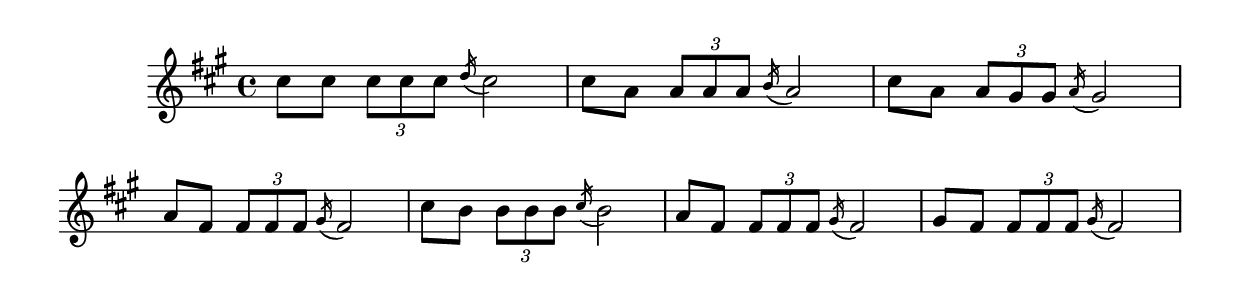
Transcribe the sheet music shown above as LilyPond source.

\version "2.8.6" 
\include "english.ly"


melody = \relative cs''
 { 
  \clef treble 
  \key a \major 
  \time 4/4
% \set Staff.midiInstrument = "recorder" 
% \set Staff.midiInstrument = "taiko drum" 

  cs8 cs \times 2/3 {cs cs cs} \acciaccatura d16 cs2 |
  cs8 a \times 2/3 {a a a} \acciaccatura b16 a2 |
  cs8 a \times 2/3 {a gs gs} \acciaccatura a16 gs2 |
  a8 fs \times 2/3 {fs fs fs} \acciaccatura gs16 fs2 |
  cs'8 b \times 2/3 {b b b} \acciaccatura cs16 b2 |
  a8 fs \times 2/3 {fs fs fs} \acciaccatura gs16 fs2 |
  gs8 fs \times 2/3 {fs fs fs} \acciaccatura gs16 fs2 |
} 

\score { 
\new Staff \melody 
\layout {
  \context {
    \Score
    \remove Bar_number_engraver
} } 
\midi { \tempo 4=45 } 
}
